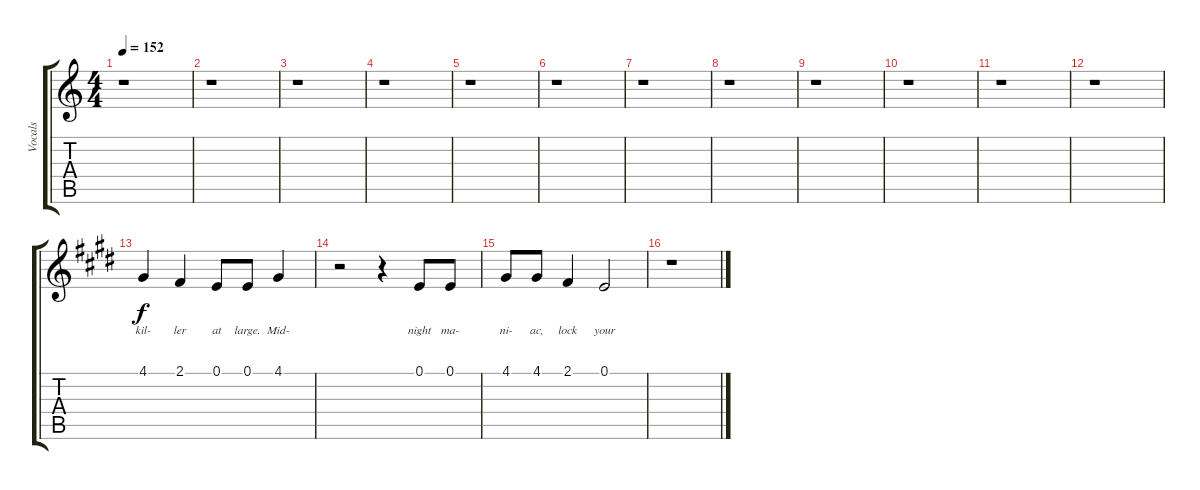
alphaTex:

\track ("Vocals" "Vocals") {instrument flute}
\staff {score tabs}
\tuning (E4 B3 G3 D3 A2 E2) {hide}
\ts (4 4)
\tempo 152
\clef g2
\ks c
r.1{dy f} |
r.1 |
r.1 |
r.1 |
r.1 |
r.1 |
r.1 |
r.1 |
r.1 |
r.1 |
r.1 |
r.1 |
\ks e
4.1.4{lyrics (0 "kil-") lyrics (1 "") lyrics (2 "") lyrics (3 "") lyrics (4 "")} 2.1.4{lyrics (0 "ler") lyrics (1 "") lyrics (2 "") lyrics (3 "") lyrics (4 "")} 0.1.8{lyrics (0 "at") lyrics (1 "") lyrics (2 "") lyrics (3 "") lyrics (4 "")} 0.1.8{lyrics (0 "large.") lyrics (1 "") lyrics (2 "") lyrics (3 "") lyrics (4 "")} 4.1.4{lyrics (0 "Mid-") lyrics (1 "") lyrics (2 "") lyrics (3 "") lyrics (4 "")} |
r.2 r.4 0.1.8{lyrics (0 "night") lyrics (1 "") lyrics (2 "") lyrics (3 "") lyrics (4 "")} 0.1.8{lyrics (0 "ma-") lyrics (1 "") lyrics (2 "") lyrics (3 "") lyrics (4 "")} |
4.1.8{lyrics (0 "ni-") lyrics (1 "") lyrics (2 "") lyrics (3 "") lyrics (4 "")} 4.1.8{lyrics (0 "ac,") lyrics (1 "") lyrics (2 "") lyrics (3 "") lyrics (4 "")} 2.1.4{lyrics (0 "lock") lyrics (1 "") lyrics (2 "") lyrics (3 "") lyrics (4 "")} 0.1.2{lyrics (0 "your") lyrics (1 "") lyrics (2 "") lyrics (3 "") lyrics (4 "")} |
r.1
